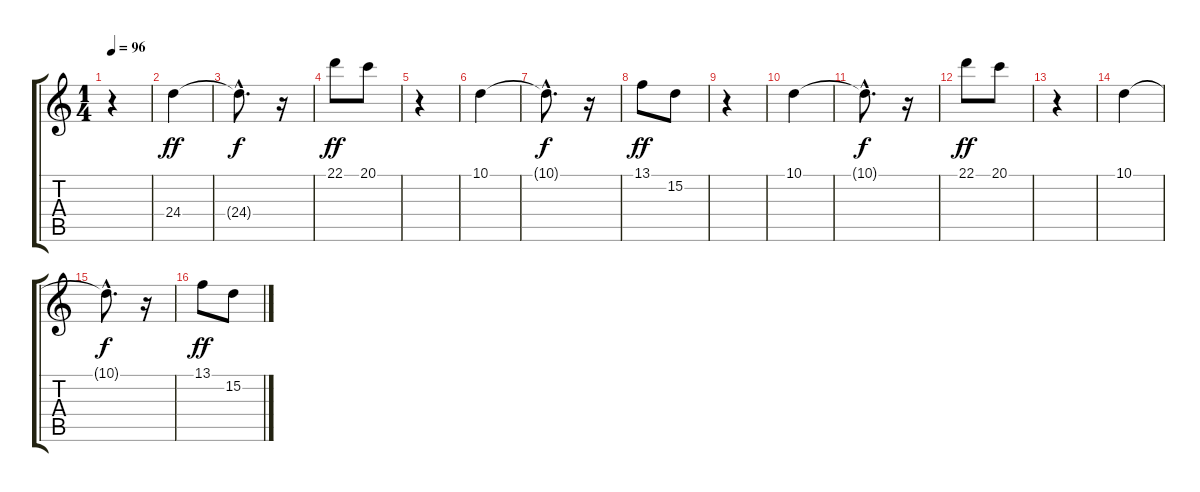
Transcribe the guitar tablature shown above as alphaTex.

\track "" {instrument lead2sawtooth}
\staff {score tabs}
\tuning (E4 B3 G3 D3 A2 E2) {hide}
\ts (1 4)
\tempo 96
\clef g2
\ks c
r.4{dy ff} |
24.4.4 |
24.4{hac t}.8{d dy f} r.16 |
22.1.8{dy ff} 20.1.8 |
r.4 |
10.1.4 |
10.1{hac t}.8{d dy f} r.16 |
13.1.8{dy ff} 15.2.8 |
r.4 |
10.1.4 |
10.1{hac t}.8{d dy f} r.16 |
22.1.8{dy ff} 20.1.8 |
r.4 |
10.1.4 |
10.1{hac t}.8{d dy f} r.16 |
13.1.8{dy ff} 15.2.8
